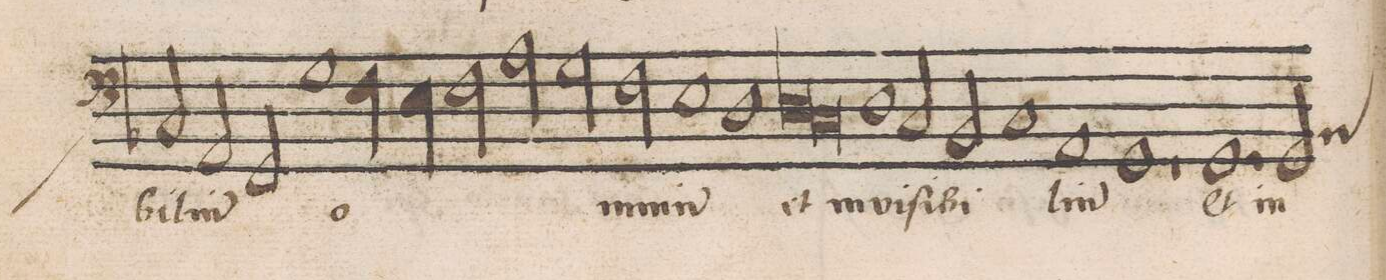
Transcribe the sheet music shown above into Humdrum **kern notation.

**kern	**text
*I"BASSVS	*
*clefF4	*
*k[b-]	*
*met(C|)	*
*M2/1	*
2C/	-bi-
2AA/	-li-
2GG/	-u(m)
1G\	o-
=13-	=13-
4F\	.
4E\	.
2F\	.
2A\	.
=14-	=14-
2G\	.
2F\	-mni-
1E\	-u(m)
=15-	=15-
1D\	.
*lig	*
1D\	et
=16-	=16-
1C/	.
*Xlig	*
1D\	in-
=17-	=17-
2C/	-vi-
2BB-/	-ſi-
1C/	-bi-
=18-	=18-
1AA/	-li-
1GG/	-u(m)
=19-	=19-
1r	.
1.GG/	et
=20-	=20-
*custos:BB-	*
2GG/	in
*-	*-
